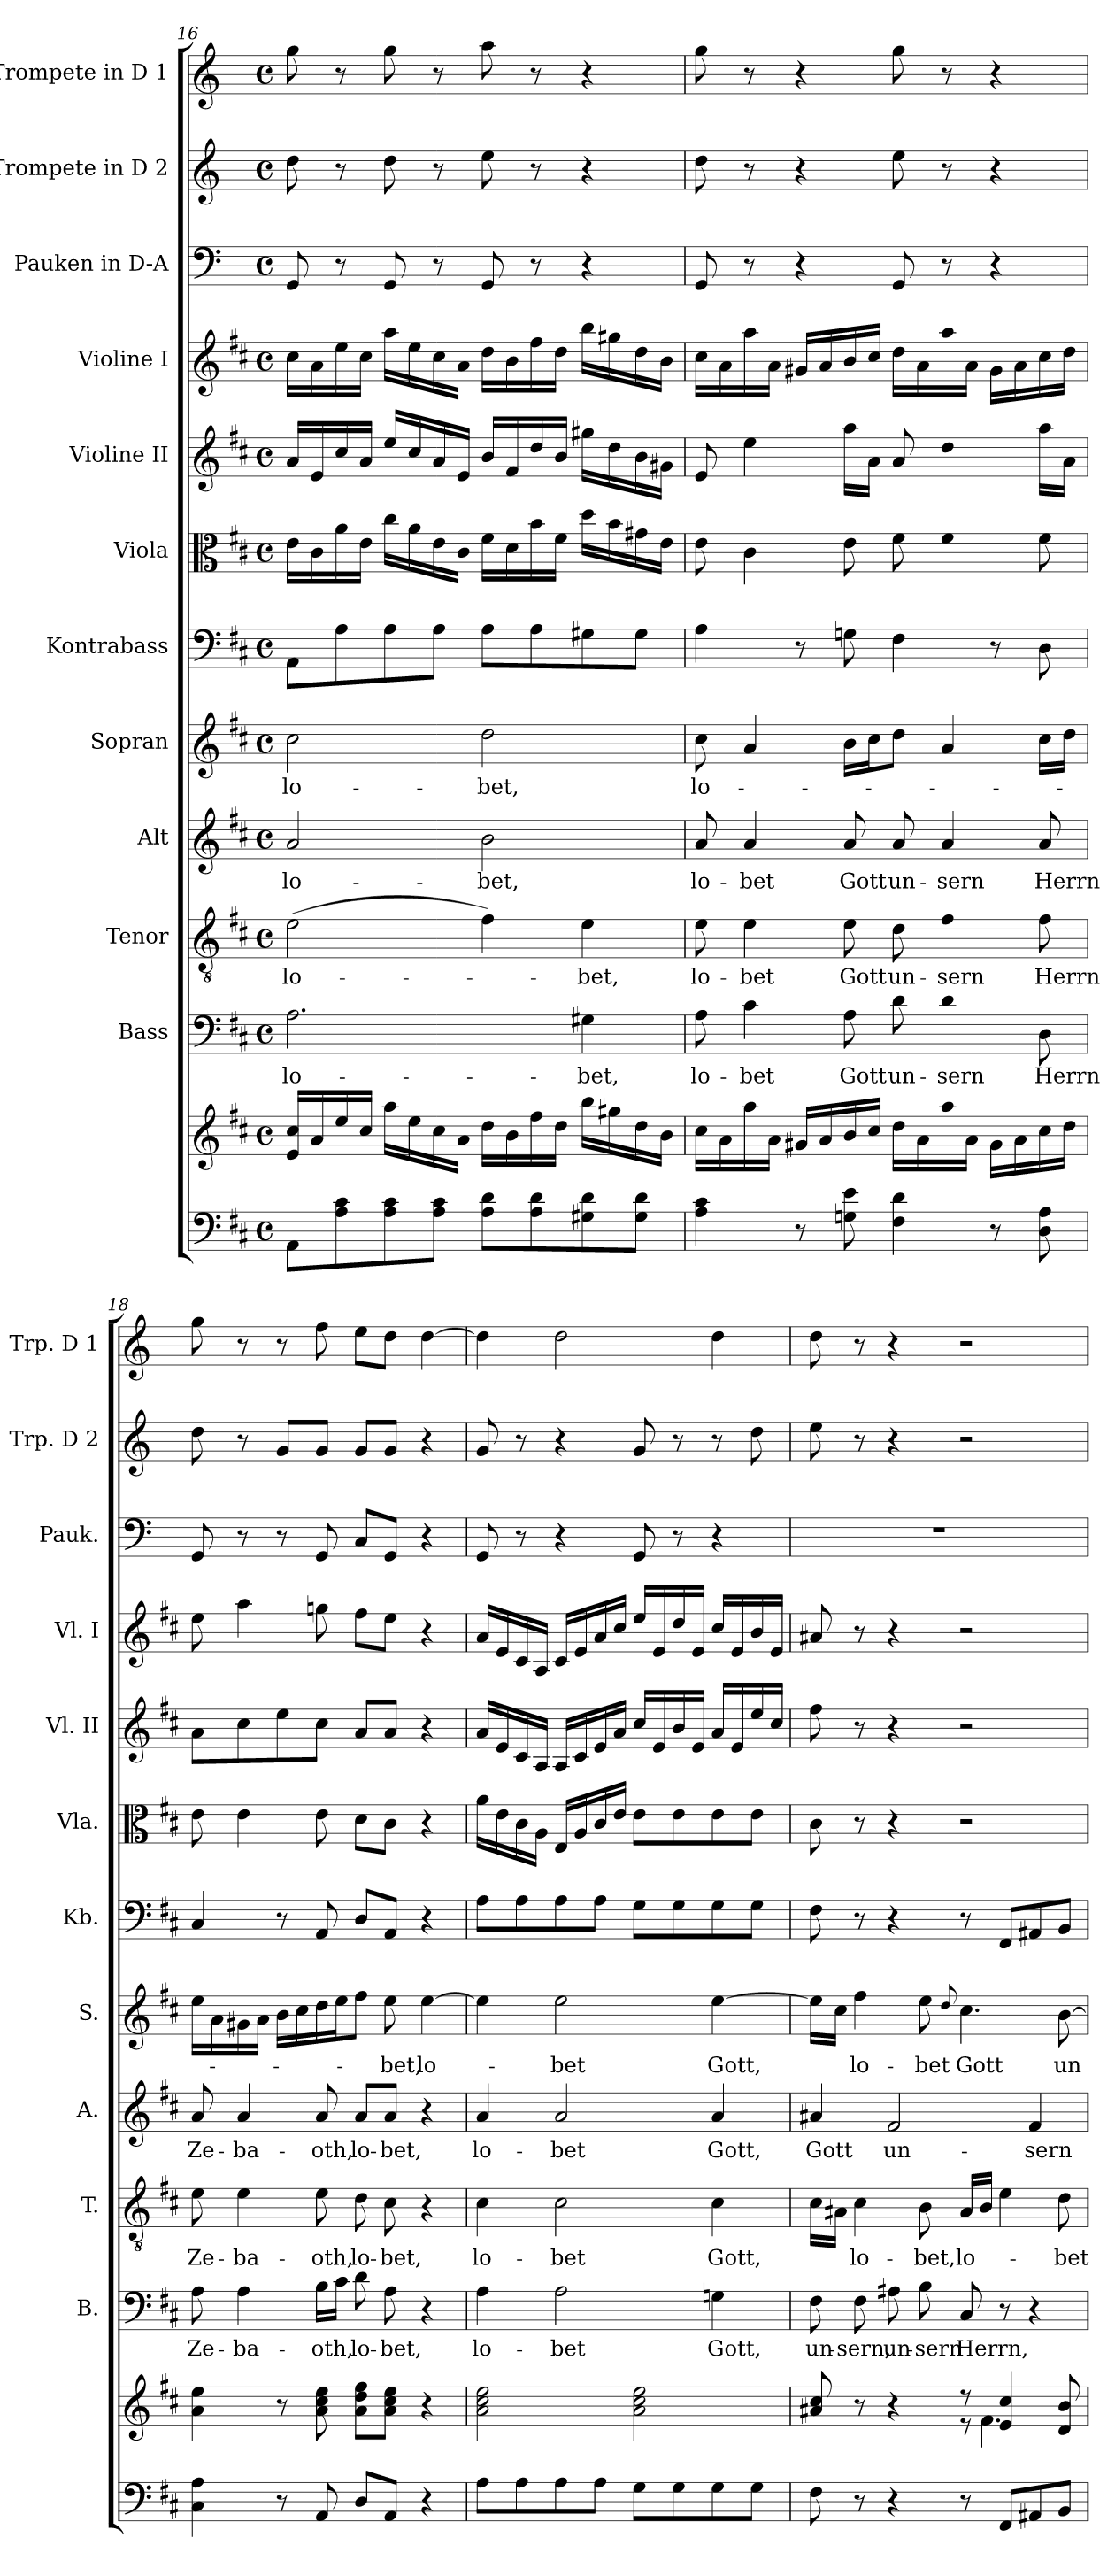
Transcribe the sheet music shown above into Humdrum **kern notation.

**kern	**kern	**kern	**text	**kern	**text	**kern	**text	**kern	**text	**kern	**kern	**kern	**kern	**kern	**kern	**kern
*part12	*part12	*part11	*part11	*part10	*part10	*part9	*part9	*part8	*part8	*part7	*part6	*part5	*part4	*part3	*part2	*part1
*staff13	*staff12	*staff11	*staff11	*staff10	*staff10	*staff9	*staff9	*staff8	*staff8	*staff7	*staff6	*staff5	*staff4	*staff3	*staff2	*staff1
*	*	*I"Bass	*	*I"Tenor	*	*I"Alt	*	*I"Sopran	*	*I"Kontrabass	*I"Viola	*I"Violine II	*I"Violine I	*I"Pauken in D-A	*I"Trompete in D 2	*I"Trompete in D 1
*	*	*I'B.	*	*I'T.	*	*I'A.	*	*I'S.	*	*I'Kb.	*I'Vla.	*I'Vl. II	*I'Vl. I	*I'Pauk.	*I'Trp. D 2	*I'Trp. D 1
*clefF4	*clefG2	*clefF4	*	*clefGv2	*	*clefG2	*	*clefG2	*	*clefF4	*clefC3	*clefG2	*clefG2	*clefF4	*clefG2	*clefG2
*	*	*	*	*	*	*	*	*	*	*ITrd7c12	*	*	*	*ITrd-1c-2	*ITrd-1c-2	*ITrd-1c-2
*k[f#c#]	*k[f#c#]	*k[f#c#]	*	*k[f#c#]	*	*k[f#c#]	*	*k[f#c#]	*	*k[f#c#]	*k[f#c#]	*k[f#c#]	*k[f#c#]	*k[f#c#]	*k[f#c#]	*k[f#c#]
*D:	*D:	*D:	*	*D:	*	*D:	*	*D:	*	*D:	*D:	*D:	*D:	*D:	*D:	*D:
*M4/4	*M4/4	*M4/4	*	*M4/4	*	*M4/4	*	*M4/4	*	*M4/4	*M4/4	*M4/4	*M4/4	*M4/4	*M4/4	*M4/4
*met(c)	*met(c)	*met(c)	*	*met(c)	*	*met(c)	*	*met(c)	*	*met(c)	*met(c)	*met(c)	*met(c)	*met(c)	*met(c)	*met(c)
=16	=16	=16	=16	=16	=16	=16	=16	=16	=16	=16	=16	=16	=16	=16	=16	=16
!	!	!	!LO:LY:b	!	!LO:LY:b	!	!LO:LY:b	!	!LO:LY:b	!	!	!	!	!	!	!
8AA\L	16e/ 16cc#/LL	2.A\	lo-	(>2e\	lo-	2a/	lo-	2cc#\	lo-	8AAA\L	16e\LL	16a/LL	16cc#\LL	8AA/	8ee\	8aa\
.	16a/	.	.	.	.	.	.	.	.	.	16c#\	16e/	16a\	.	.	.
8A\ 8c#\	16ee/	.	.	.	.	.	.	.	.	8AA\	16a\	16cc#/	16ee\	8r	8r	8r
.	16cc#/JJ	.	.	.	.	.	.	.	.	.	16e\JJ	16a/JJ	16cc#\JJ	.	.	.
8A\ 8c#\	16aa\LL	.	.	.	.	.	.	.	.	8AA\	16cc#\LL	16ee/LL	16aa\LL	8AA/	8ee\	8aa\
.	16ee\	.	.	.	.	.	.	.	.	.	16a\	16cc#/	16ee\	.	.	.
8A\ 8c#\J	16cc#\	.	.	.	.	.	.	.	.	8AA\J	16e\	16a/	16cc#\	8r	8r	8r
.	16a\JJ	.	.	.	.	.	.	.	.	.	16c#\JJ	16e/JJ	16a\JJ	.	.	.
!	!	!	!	!	!	!	!LO:LY:b	!	!LO:LY:b	!	!	!	!	!	!	!
8A\ 8d\L	16dd\LL	.	.	4f#\)	.	2b\	-bet,	2dd\	-bet,	8AA\L	16f#\LL	16b/LL	16dd\LL	8AA/	8ff#\	8bb\
.	16b\	.	.	.	.	.	.	.	.	.	16d\	16f#/	16b\	.	.	.
8A\ 8d\	16ff#\	.	.	.	.	.	.	.	.	8AA\	16b\	16dd/	16ff#\	8r	8r	8r
.	16dd\JJ	.	.	.	.	.	.	.	.	.	16f#\JJ	16b/JJ	16dd\JJ	.	.	.
!	!	!	!LO:LY:b	!	!LO:LY:b	!	!	!	!	!	!	!	!	!	!	!
8G#X\ 8d\	16bb\LL	4G#X\	-bet,	4e\	-bet,	.	.	.	.	8GG#X\	16dd\LL	16gg#X\LL	16bb\LL	4r	4r	4r
.	16gg#X\	.	.	.	.	.	.	.	.	.	16b\	16dd\	16gg#X\	.	.	.
8G#\ 8d\J	16dd\	.	.	.	.	.	.	.	.	8GG#\J	16g#X\	16b\	16dd\	.	.	.
.	16b\JJ	.	.	.	.	.	.	.	.	.	16e\JJ	16g#X\JJ	16b\JJ	.	.	.
!!LO:PB:g=z
=17	=17	=17	=17	=17	=17	=17	=17	=17	=17	=17	=17	=17	=17	=17	=17	=17
!	!	!	!LO:LY:b	!	!LO:LY:b	!	!LO:LY:b	!	!LO:LY:b	!	!	!	!	!	!	!
4A\ 4c#\	16cc#\LL	8A\	lo-	8e\	lo-	8a/	lo-	8cc#\	lo-	4AA\	8e\	8e/	16cc#\LL	8AA/	8ee\	8aa\
.	16a\	.	.	.	.	.	.	.	.	.	.	.	16a\	.	.	.
!	!	!	!LO:LY:b	!	!LO:LY:b	!	!LO:LY:b	!	!	!	!	!	!	!	!	!
.	16aa\	4c#\	-bet	4e\	-bet	4a/	-bet	4a/	.	.	4c#\	4ee\	16aa\	8r	8r	8r
.	16a\JJ	.	.	.	.	.	.	.	.	.	.	.	16a\JJ	.	.	.
8r	16g#X/LL	.	.	.	.	.	.	.	.	8r	.	.	16g#X/LL	4r	4r	4r
.	16a/	.	.	.	.	.	.	.	.	.	.	.	16a/	.	.	.
!	!	!	!LO:LY:b	!	!LO:LY:b	!	!LO:LY:b	!	!	!	!	!	!	!	!	!
8Gn\ 8e\	16b/	8A\	Gott	8e\	Gott	8a/	Gott	16b\LL	.	8GGn\	8e\	16aa\LL	16b/	.	.	.
.	16cc#/JJ	.	.	.	.	.	.	16cc#\J	.	.	.	16a\JJ	16cc#/JJ	.	.	.
!	!	!	!LO:LY:b	!	!LO:LY:b	!	!LO:LY:b	!	!	!	!	!	!	!	!	!
4F#\ 4d\	16dd\LL	8d\	un-	8d\	un-	8a/	un-	8dd\J	.	4FF#\	8f#\	8a/	16dd\LL	8AA/	8ff#\	8aa\
.	16a\	.	.	.	.	.	.	.	.	.	.	.	16a\	.	.	.
!	!	!	!LO:LY:b	!	!LO:LY:b	!	!LO:LY:b	!	!	!	!	!	!	!	!	!
.	16aa\	4d\	-sern	4f#\	-sern	4a/	-sern	4a/	.	.	4f#\	4dd\	16aa\	8r	8r	8r
.	16a\JJ	.	.	.	.	.	.	.	.	.	.	.	16a\JJ	.	.	.
8r	16g#\LL	.	.	.	.	.	.	.	.	8r	.	.	16g#\LL	4r	4r	4r
.	16a\	.	.	.	.	.	.	.	.	.	.	.	16a\	.	.	.
!	!	!	!LO:LY:b	!	!LO:LY:b	!	!LO:LY:b	!	!	!	!	!	!	!	!	!
8D\ 8A\	16cc#\	8D\	Herrn	8f#\	Herrn	8a/	Herrn	16cc#\LL	.	8DD\	8f#\	16aa\LL	16cc#\	.	.	.
.	16dd\JJ	.	.	.	.	.	.	16dd\JJ	.	.	.	16a\JJ	16dd\JJ	.	.	.
=18	=18	=18	=18	=18	=18	=18	=18	=18	=18	=18	=18	=18	=18	=18	=18	=18
!	!	!	!LO:LY:b	!	!LO:LY:b	!	!LO:LY:b	!	!	!	!	!	!	!	!	!
4C#\ 4A\	4a\ 4ee\	8A\	Ze-	8e\	Ze-	8a/	Ze-	16ee\LL	.	4CC#/	8e\	8a\L	8ee\	8AA/	8ee\	8aa\
.	.	.	.	.	.	.	.	16a\	.	.	.	.	.	.	.	.
!	!	!	!LO:LY:b	!	!LO:LY:b	!	!LO:LY:b	!	!	!	!	!	!	!	!	!
.	.	4A\	-ba-	4e\	-ba-	4a/	-ba-	16g#X\	.	.	4e\	8cc#\	4aa\	8r	8r	8r
.	.	.	.	.	.	.	.	16a\JJ	.	.	.	.	.	.	.	.
8r	8r	.	.	.	.	.	.	16b\LL	.	8r	.	8ee\	.	8r	8a/L	8r
.	.	.	.	.	.	.	.	16cc#\	.	.	.	.	.	.	.	.
!	!	!	!LO:LY:b	!	!LO:LY:b	!	!LO:LY:b	!	!	!	!	!	!	!	!	!
8AA/	8a\ 8cc#\ 8ee\	16B\LL	-oth,	8e\	-oth,	8a/	-oth,	16dd\	.	8AAA/	8e\	8cc#\J	8ggn\	8AA/	8a/J	8gg\
.	.	16c#\JJ	.	.	.	.	.	16ee\J	.	.	.	.	.	.	.	.
!	!	!	!LO:LY:b	!	!LO:LY:b	!	!LO:LY:b	!	!	!	!	!	!	!	!	!
8D/L	8a\ 8dd\ 8ff#\L	8d\	lo-	8d\	lo-	8a/L	lo-	8ff#\J	.	8DD/L	8d\L	8a/L	8ff#\L	8D/L	8a/L	8ff#\L
!	!	!	!LO:LY:b	!	!LO:LY:b	!	!LO:LY:b	!	!LO:LY:b	!	!	!	!	!	!	!
8AA/J	8a\ 8cc#\ 8ee\J	8A\	-bet,	8c#\	-bet,	8a/J	-bet,	8ee\	-bet,	8AAA/J	8c#\J	8a/J	8ee\J	8AA/J	8a/J	8ee\J
!	!	!	!	!	!	!	!	!	!LO:LY:b	!	!	!	!	!	!	!
4r	4r	4r	.	4r	.	4r	.	[4ee\	lo-	4r	4r	4r	4r	4r	4r	[4ee\
=19	=19	=19	=19	=19	=19	=19	=19	=19	=19	=19	=19	=19	=19	=19	=19	=19
!	!	!	!LO:LY:b	!	!LO:LY:b	!	!LO:LY:b	!	!	!	!	!	!	!	!	!
8A\L	2a\ 2cc#\ 2ee\	4A\	lo-	4c#\	lo-	4a/	lo-	4ee\]	.	8AA\L	16a\LL	16a/LL	16a/LL	8AA/	8a/	4ee\]
.	.	.	.	.	.	.	.	.	.	.	16e\	16e/	16e/	.	.	.
8A\	.	.	.	.	.	.	.	.	.	8AA\	16c#\	16c#/	16c#/	8r	8r	.
.	.	.	.	.	.	.	.	.	.	.	16A\JJ	16A/JJ	16A/JJ	.	.	.
!	!	!	!LO:LY:b	!	!LO:LY:b	!	!LO:LY:b	!	!LO:LY:b	!	!	!	!	!	!	!
8A\	.	2A\	-bet	2c#\	-bet	2a/	-bet	2ee\	-bet	8AA\	16E/LL	16A/LL	16c#/LL	4r	4r	2ee\
.	.	.	.	.	.	.	.	.	.	.	16A/	16c#/	16e/	.	.	.
8A\J	.	.	.	.	.	.	.	.	.	8AA\J	16c#/	16e/	16a/	.	.	.
.	.	.	.	.	.	.	.	.	.	.	16e/JJ	16a/JJ	16cc#/JJ	.	.	.
8G\L	2a\ 2cc#\ 2ee\	.	.	.	.	.	.	.	.	8GG\L	8e\L	16cc#/LL	16ee/LL	8AA/	8a/	.
.	.	.	.	.	.	.	.	.	.	.	.	16e/	16e/	.	.	.
8G\	.	.	.	.	.	.	.	.	.	8GG\	8e\	16b/	16dd/	8r	8r	.
.	.	.	.	.	.	.	.	.	.	.	.	16e/JJ	16e/JJ	.	.	.
!	!	!	!LO:LY:b	!	!LO:LY:b	!	!LO:LY:b	!	!LO:LY:b	!	!	!	!	!	!	!
8G\	.	4Gn\	Gott,	4c#\	Gott,	4a/	Gott,	[4ee\	Gott,	8GG\	8e\	16a/LL	16cc#/LL	4r	8r	4ee\
.	.	.	.	.	.	.	.	.	.	.	.	16e/	16e/	.	.	.
8G\J	.	.	.	.	.	.	.	.	.	8GG\J	8e\J	16ee/	16b/	.	8ee\	.
.	.	.	.	.	.	.	.	.	.	.	.	16cc#/JJ	16e/JJ	.	.	.
!!LO:PB:g=z
=20	=20	=20	=20	=20	=20	=20	=20	=20	=20	=20	=20	=20	=20	=20	=20	=20
*	*^	*	*	*	*	*	*	*	*	*	*	*	*	*	*	*
!	!	!	!	!LO:LY:b	!	!	!	!LO:LY:b	!	!	!	!	!	!	!	!	!
8F#\	8a#X/ 8cc#/	2ryy	8F#\	un-	16c#\LL	.	4a#X/	Gott	16ee\LL]	.	8FF#\	8c#\	8ff#\	8a#X/	1r	8ff#\	8ee\
.	.	.	.	.	16A#X\JJ	.	.	.	16cc#\JJ	.	.	.	.	.	.	.	.
!	!	!	!	!LO:LY:b	!	!LO:LY:b	!	!	!	!LO:LY:b	!	!	!	!	!	!	!
8r	8r	.	8F#\	-sern,	4c#\	lo-	.	.	4ff#\	lo-	8r	8r	8r	8r	.	8r	8r
!	!	!	!	!LO:LY:b	!	!	!	!LO:LY:b	!	!	!	!	!	!	!	!	!
4r	4r	.	8A#X\	un-	.	.	2f#/	un-	.	.	4r	4r	4r	4r	.	4r	4r
!	!	!	!	!LO:LY:b	!	!LO:LY:b	!	!	!	!LO:LY:b	!	!	!	!	!	!	!
.	.	.	8B\	-sern	8B\	-bet,	.	.	8ee\	-bet	.	.	.	.	.	.	.
.	.	.	.	.	.	.	.	.	8qqdd/	.	.	.	.	.	.	.	.
!	!	!	!	!LO:LY:b	!	!LO:LY:b	!	!	!	!LO:LY:b	!	!	!	!	!	!	!
8r	8r	8r	8C#/	Herrn,	16A#/LL	lo-	.	.	4.cc#\	Gott	8r	2r	2r	2r	.	2r	2r
.	.	.	.	.	16B/JJ	.	.	.	.	.	.	.	.	.	.	.	.
8FF#/L	4e/ 4cc#/	4.f#\	8r	.	4e\	.	.	.	.	.	8FFF#/L	.	.	.	.	.	.
!	!	!	!	!	!	!	!	!LO:LY:b	!	!	!	!	!	!	!	!	!
8AA#X/	.	.	4r	.	.	.	4f#/	-sern	.	.	8AAA#X/	.	.	.	.	.	.
!	!	!	!	!	!	!LO:LY:b	!	!	!	!LO:LY:b	!	!	!	!	!	!	!
8BB/J	8d/ 8b/	.	.	.	8d\	-bet	.	.	[8b\	un-	8BBB/J	.	.	.	.	.	.
*	*v	*v	*	*	*	*	*	*	*	*	*	*	*	*	*	*	*
=	=	=	=	=	=	=	=	=	=	=	=	=	=	=	=	=
*-	*-	*-	*-	*-	*-	*-	*-	*-	*-	*-	*-	*-	*-	*-	*-	*-
